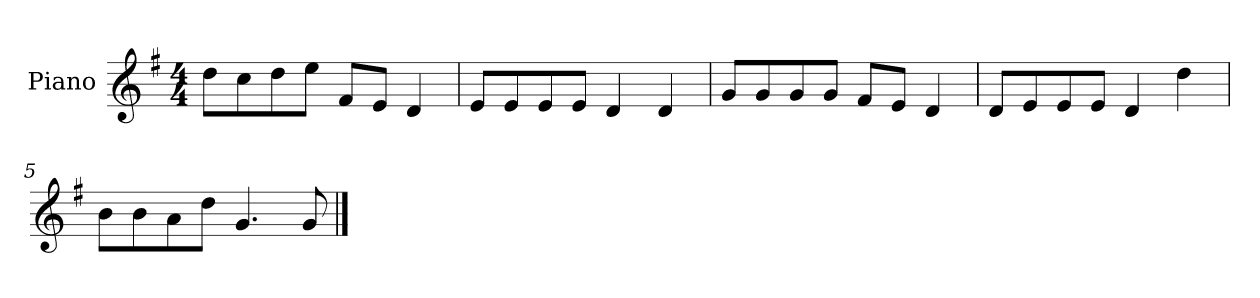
**kern
*part1
*staff1
*I"Piano
*I'P-no
*clefG2
*k[f#]
*M4/4
*MM90
=1
8dd\L
8cc\
8dd\
8ee\J
8f#/L
8e/J
4d/
=2
8e/L
8e/
8e/
8e/J
4d/
4d/
=3
8g/L
8g/
8g/
8g/J
8f#/L
8e/J
4d/
=4
8d/L
8e/
8e/
8e/J
4d/
4dd\
=5
8b\L
8b\
8a\
8dd\J
4.g/
8g/
==
*-
